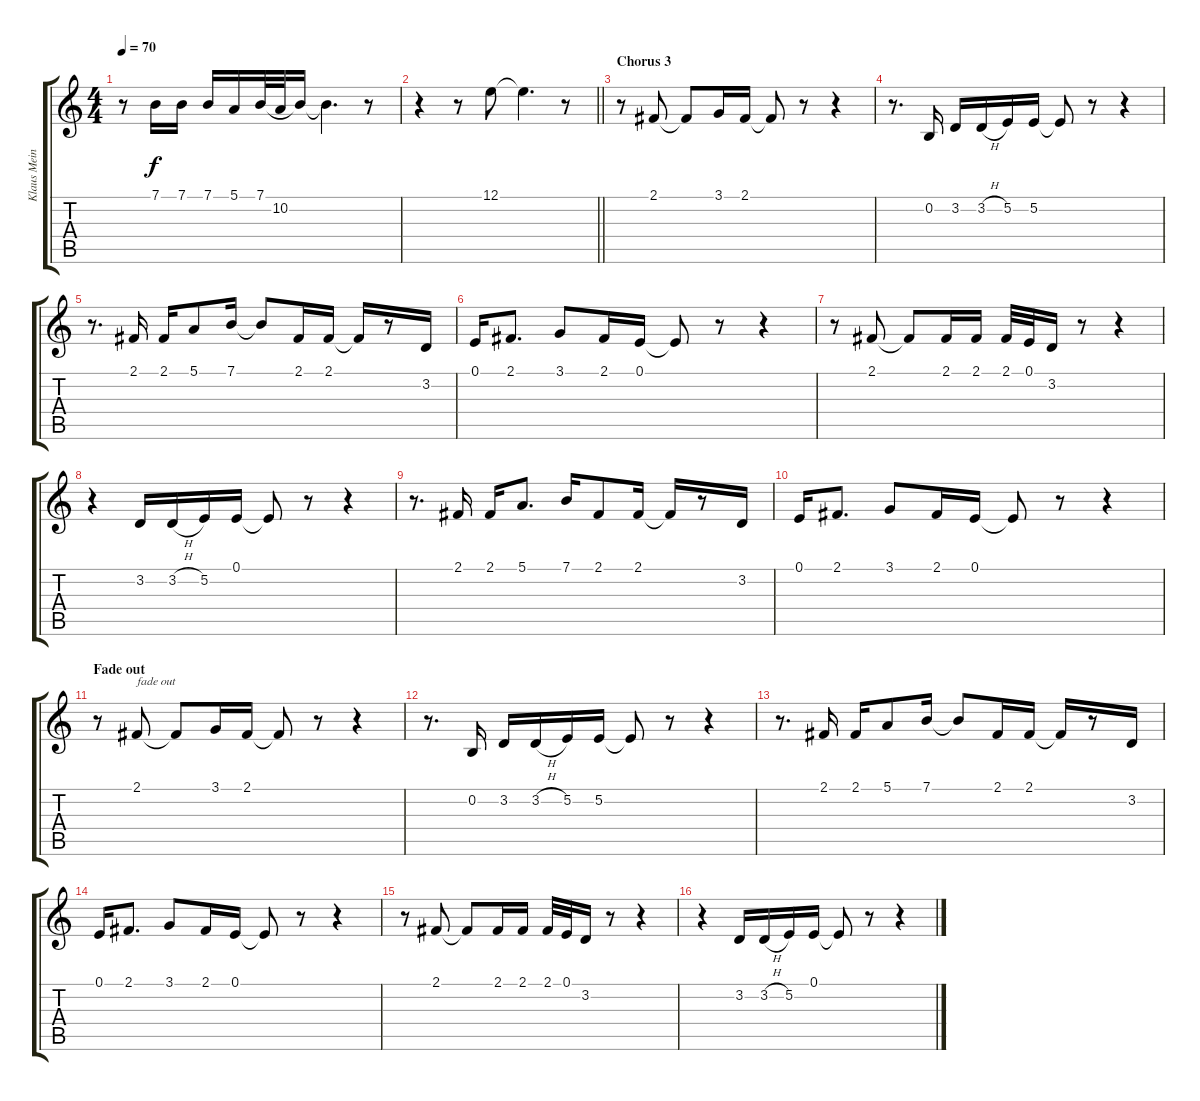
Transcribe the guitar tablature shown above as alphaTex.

\track ("Klaus Meine" "Klaus Mein") {instrument harmonica}
\staff {score tabs}
\tuning (E4 B3 G3 D3 A2 E2) {hide}
\ts (4 4)
\tempo 70
\clef g2
\ks c
r.8{dy f} 7.1.16 7.1.16 7.1.16 5.1.16 7.1.32 10.2.32 7.1{t}.16 7.1{t}.4{d} r.8 |
\barLineRight lightlight
r.4 r.8 12.1.8 12.1{t}.4{d} r.8 |
\section ("" "Chorus 3")
r.8 2.1.8 2.1{t}.8 3.1.16 2.1.16 2.1{t}.8 r.8 r.4 |
r.8{d} 0.2.16 3.2.16 3.2{h}.16 5.2.16 5.2.16 5.2{t}.8 r.8 r.4 |
r.8{d} 2.1.16 2.1.16 5.1.8 7.1.16 7.1{t}.8 2.1.16 2.1.16 2.1{t}.16 r.8 3.2.16 |
0.1.16 2.1.8{d} 3.1.8 2.1.16 0.1.16 0.1{t}.8 r.8 r.4 |
r.8 2.1.8 2.1{t}.8 2.1.16 2.1.16 2.1.32 0.1.32 3.2.16 r.8 r.4 |
r.4 3.2.16 3.2{h}.16 5.2.16 0.1.16 0.1{t}.8 r.8 r.4 |
r.8{d} 2.1.16 2.1.16 5.1.8{d} 7.1.16 2.1.8 2.1.16 2.1{t}.16 r.8 3.2.16 |
0.1.16 2.1.8{d} 3.1.8 2.1.16 0.1.16 0.1{t}.8 r.8 r.4 |
\section ("" "Fade out")
r.8 2.1.8{txt "fade out"} 2.1{t}.8 3.1.16 2.1.16 2.1{t}.8 r.8 r.4 |
r.8{d} 0.2.16 3.2.16 3.2{h}.16 5.2.16 5.2.16 5.2{t}.8 r.8 r.4 |
r.8{d} 2.1.16 2.1.16 5.1.8 7.1.16 7.1{t}.8 2.1.16 2.1.16 2.1{t}.16 r.8 3.2.16 |
0.1.16 2.1.8{d} 3.1.8 2.1.16 0.1.16 0.1{t}.8 r.8 r.4 |
r.8 2.1.8 2.1{t}.8 2.1.16 2.1.16 2.1.32 0.1.32 3.2.16 r.8 r.4 |
r.4 3.2.16 3.2{h}.16 5.2.16 0.1.16 0.1{t}.8 r.8 r.4
